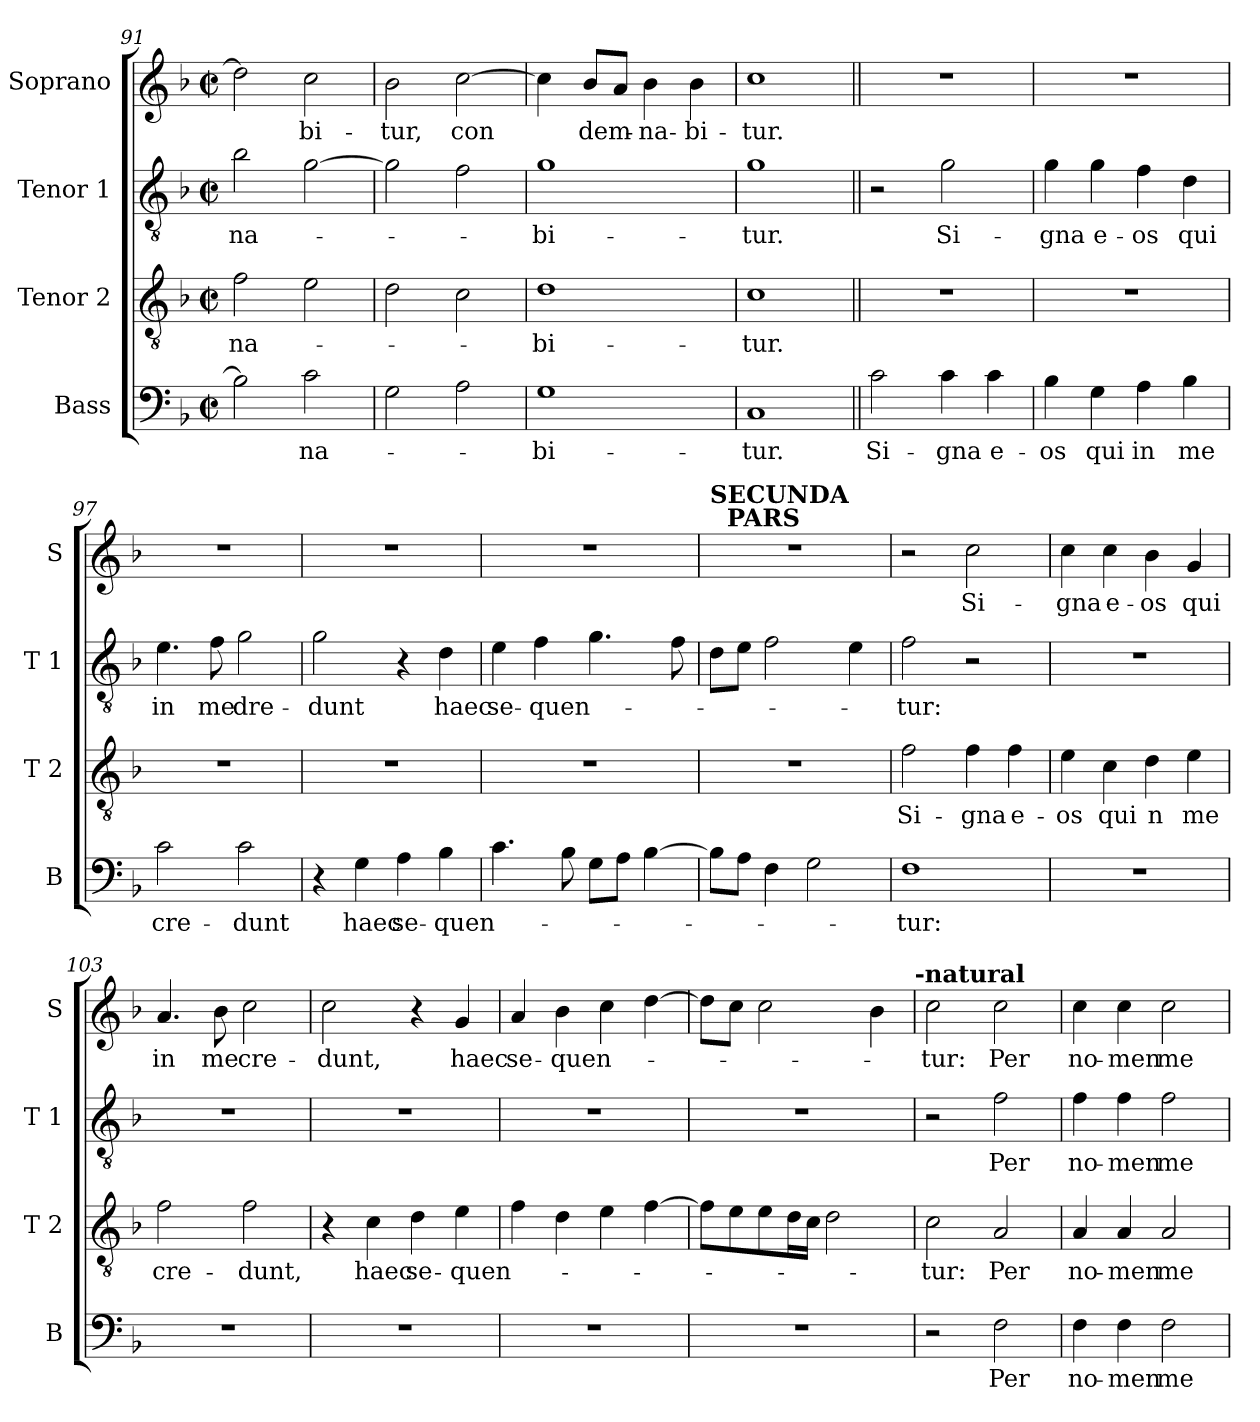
**kern	**text	**kern	**text	**kern	**text	**kern	**text
*part4	*part4	*part3	*part3	*part2	*part2	*part1	*part1
*staff4	*staff4	*staff3	*staff3	*staff2	*staff2	*staff1	*staff1
*I"Bass	*	*I"Tenor 2	*	*I"Tenor 1	*	*I"Soprano	*
*I'B	*	*I'T 2	*	*I'T 1	*	*I'S	*
*clefF4	*	*clefGv2	*	*clefGv2	*	*clefG2	*
*k[b-]	*	*k[b-]	*	*k[b-]	*	*k[b-]	*
*F:	*	*F:	*	*F:	*	*F:	*
*M2/2	*	*M2/2	*	*M2/2	*	*M2/2	*
*met(c|)	*	*met(c|)	*	*met(c|)	*	*met(c|)	*
=91	=91	=91	=91	=91	=91	=91	=91
2B-\]	.	2f\	na-	2b-\	-na-	2dd\]	.
2c\	-na-	2e\	.	[2g\	.	2cc\	-bi-
=92	=92	=92	=92	=92	=92	=92	=92
2G\	.	2d\	.	2g\]	.	2b-\	-tur,
2A\	.	2c\	.	2f\	.	[2cc\	con
=93	=93	=93	=93	=93	=93	=93	=93
1G	-bi-	1d	-bi-	1g	-bi-	4cc\]	.
.	.	.	.	.	.	8b-/L	dem-
.	.	.	.	.	.	8a/J	.
.	.	.	.	.	.	4b-\	-na-
.	.	.	.	.	.	4b-\	-bi-
=94	=94	=94	=94	=94	=94	=94	=94
1C	-tur.	1c	-tur.	1g	-tur.	1cc	-tur.
!!LO:LB:g=z
=95||	=95||	=95||	=95||	=95||	=95||	=95||	=95||
2c\	Si-	1r	.	2r	.	1r	.
4c\	-gna	.	.	2g\	Si-	.	.
4c\	e-	.	.	.	.	.	.
=96	=96	=96	=96	=96	=96	=96	=96
4B-\	-os	1r	.	4g\	-gna	1r	.
4G\	qui	.	.	4g\	e-	.	.
4A\	in	.	.	4f\	-os	.	.
4B-\	me	.	.	4d\	qui	.	.
=97	=97	=97	=97	=97	=97	=97	=97
2c\	cre-	1r	.	4.e\	in	1r	.
.	.	.	.	8f\	me	.	.
2c\	-dunt	.	.	2g\	dre-	.	.
=98	=98	=98	=98	=98	=98	=98	=98
4r	.	1r	.	2g\	-dunt	1r	.
4G\	haec	.	.	.	.	.	.
4A\	se-	.	.	4r	.	.	.
4B-\	-quen-	.	.	4d\	haec	.	.
=99	=99	=99	=99	=99	=99	=99	=99
4.c\	.	1r	.	4e\	se-	1r	.
.	.	.	.	4f\	-quen-	.	.
8B-\	.	.	.	.	.	.	.
8G\L	.	.	.	4.g\	.	.	.
8A\J	.	.	.	.	.	.	.
[4B-\	.	.	.	.	.	.	.
.	.	.	.	8f\	.	.	.
=100	=100	=100	=100	=100	=100	=100	=100
!	!	!	!	!	!	!LO:TX:a:B:t=SECUNDA\n     PARS	!
8B-\L]	.	1r	.	8d\L	.	1r	.
8A\J	.	.	.	8e\J	.	.	.
4F\	.	.	.	2f\	.	.	.
2G\	.	.	.	.	.	.	.
.	.	.	.	4e\	.	.	.
!!LO:LB:g=z
=101	=101	=101	=101	=101	=101	=101	=101
1F	-tur:	2f\	Si-	2f\	-tur:	2r	.
.	.	4f\	-gna	2r	.	2cc\	Si-
.	.	4f\	e-	.	.	.	.
=102	=102	=102	=102	=102	=102	=102	=102
1r	.	4e\	-os	1r	.	4cc\	-gna
.	.	4c\	qui	.	.	4cc\	e-
.	.	4d\	n	.	.	4b-\	-os
.	.	4e\	me	.	.	4g/	qui
=103	=103	=103	=103	=103	=103	=103	=103
1r	.	2f\	cre-	1r	.	4.a/	in
.	.	.	.	.	.	8b-\	me
.	.	2f\	-dunt,	.	.	2cc\	cre-
=104	=104	=104	=104	=104	=104	=104	=104
1r	.	4r	.	1r	.	2cc\	-dunt,
.	.	4c\	haec	.	.	.	.
.	.	4d\	se-	.	.	4r	.
.	.	4e\	-quen-	.	.	4g/	haec
=105	=105	=105	=105	=105	=105	=105	=105
1r	.	4f\	.	1r	.	4a/	se-
.	.	4d\	.	.	.	4b-\	-quen-
.	.	4e\	.	.	.	4cc\	.
.	.	[4f\	.	.	.	[4dd\	.
=106	=106	=106	=106	=106	=106	=106	=106
1r	.	8f\L]	.	1r	.	8dd\L]	.
.	.	8e\	.	.	.	8cc\J	.
.	.	8e\	.	.	.	2cc\	.
.	.	16d\L	.	.	.	.	.
.	.	16c\JJ	.	.	.	.	.
.	.	2d\	.	.	.	.	.
.	.	.	.	.	.	4b-\	.
!	!	!	!	!	!	!LO:TX:a:B:t=-natural	!
!!LO:LB:g=z
=107	=107	=107	=107	=107	=107	=107	=107
2r	.	2c\	-tur:	2r	.	2cc\	-tur:
2F\	Per	2A/	Per	2f\	Per	2cc\	Per
=108	=108	=108	=108	=108	=108	=108	=108
4F\	no-	4A/	no-	4f\	no-	4cc\	no-
4F\	-men	4A/	-men	4f\	-men	4cc\	-men
2F\	me-	2A/	me-	2f\	me-	2cc\	me-
=	=	=	=	=	=	=	=
*-	*-	*-	*-	*-	*-	*-	*-
